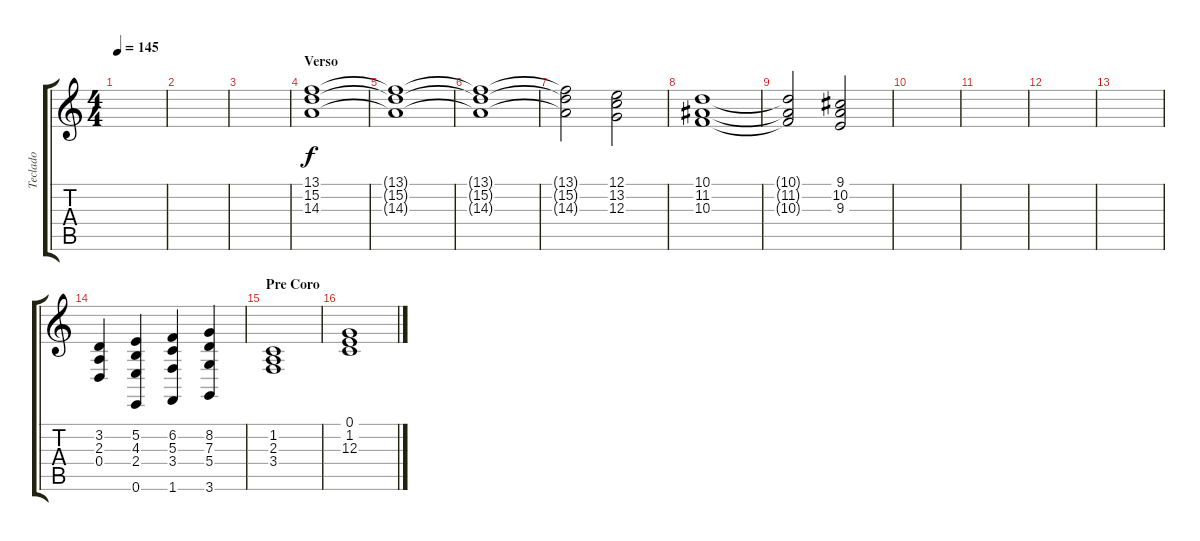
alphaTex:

\track ("Teclado" "Teclado") {instrument tremolostrings}
\staff {score tabs}
\tuning (E4 B3 G3 D3 A2 E2) {hide}
\ts (4 4)
\tempo 145
\clef g2
\ks c
|
|
|
\section ("" "Verso")
(13.1 15.2 14.3).1 |
(13.1{t} 15.2{t} 14.3{t}).1 |
(13.1{t} 15.2{t} 14.3{t}).1 |
(13.1{t} 15.2{t} 14.3{t}).2 (12.1 13.2 12.3).2 |
(10.1 11.2 10.3).1 |
(10.1{t} 11.2{t} 10.3{t}).2 (9.1 10.2 9.3).2 |
|
|
|
|
(3.2 2.3 0.4).4 (5.2 4.3 2.4 0.6).4 (6.2 5.3 3.4 1.6).4 (8.2 7.3 5.4 3.6).4 |
\section ("" "Pre Coro")
(1.2 2.3 3.4).1 |
(0.1 1.2 12.3).1
